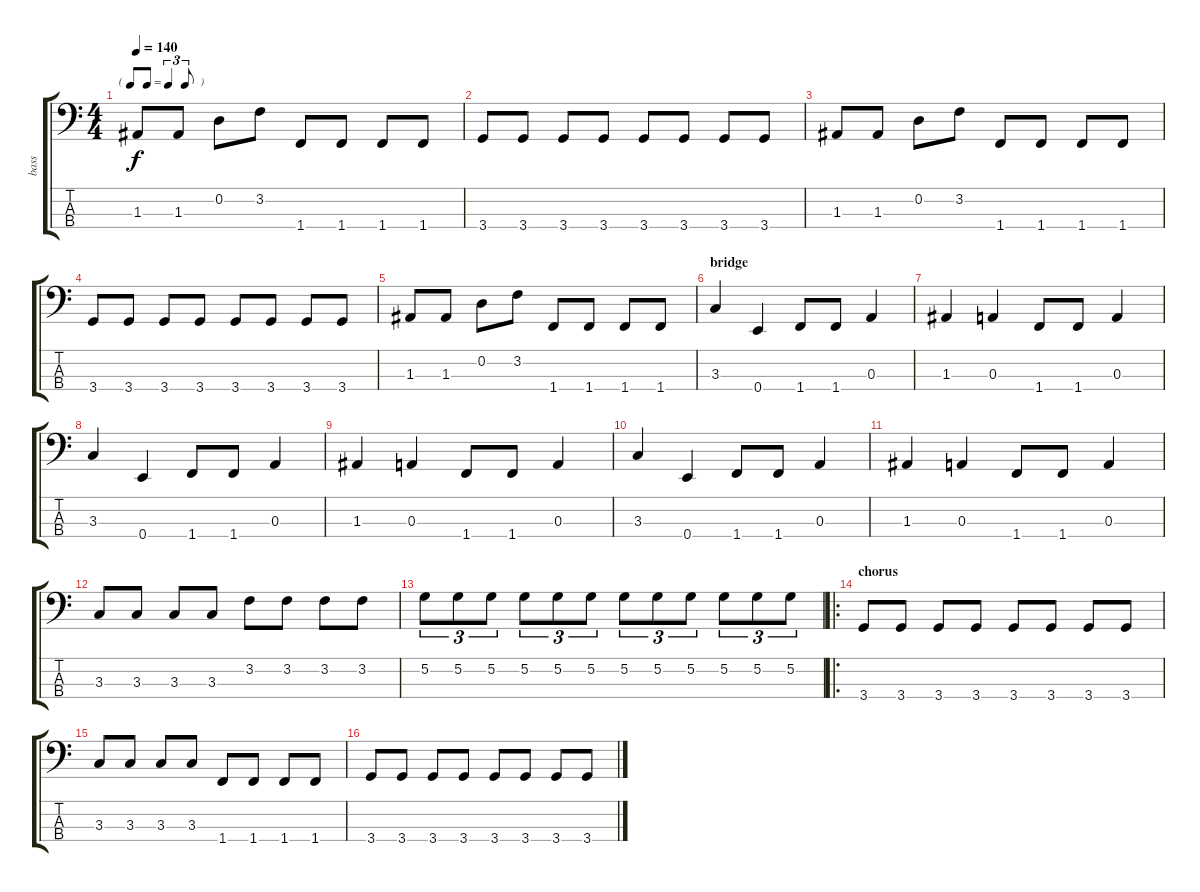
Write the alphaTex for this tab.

\track ("bass" "bass") {instrument electricbassfinger}
\staff {score tabs}
\tuning (G2 D2 A1 E1) {hide}
\ts (4 4)
\tf triplet8th
\tempo 140
\clef f4
\ks c
1.3.8{dy f} 1.3.8 0.2.8 3.2.8 1.4.8 1.4.8 1.4.8 1.4.8 |
3.4.8 3.4.8 3.4.8 3.4.8 3.4.8 3.4.8 3.4.8 3.4.8 |
1.3.8 1.3.8 0.2.8 3.2.8 1.4.8 1.4.8 1.4.8 1.4.8 |
3.4.8 3.4.8 3.4.8 3.4.8 3.4.8 3.4.8 3.4.8 3.4.8 |
1.3.8 1.3.8 0.2.8 3.2.8 1.4.8 1.4.8 1.4.8 1.4.8 |
\section ("" "bridge")
3.3.4 0.4.4 1.4.8 1.4.8 0.3.4 |
1.3.4 0.3.4 1.4.8 1.4.8 0.3.4 |
3.3.4 0.4.4 1.4.8 1.4.8 0.3.4 |
1.3.4 0.3.4 1.4.8 1.4.8 0.3.4 |
3.3.4 0.4.4 1.4.8 1.4.8 0.3.4 |
1.3.4 0.3.4 1.4.8 1.4.8 0.3.4 |
3.3.8 3.3.8 3.3.8 3.3.8 3.2.8 3.2.8 3.2.8 3.2.8 |
5.2.8{tu (3 2)} 5.2.8{tu (3 2)} 5.2.8{tu (3 2)} 5.2.8{tu (3 2)} 5.2.8{tu (3 2)} 5.2.8{tu (3 2)} 5.2.8{tu (3 2)} 5.2.8{tu (3 2)} 5.2.8{tu (3 2)} 5.2.8{tu (3 2)} 5.2.8{tu (3 2)} 5.2.8{tu (3 2)} |
\ro
\section ("" "chorus")
3.4.8 3.4.8 3.4.8 3.4.8 3.4.8 3.4.8 3.4.8 3.4.8 |
3.3.8 3.3.8 3.3.8 3.3.8 1.4.8 1.4.8 1.4.8 1.4.8 |
3.4.8 3.4.8 3.4.8 3.4.8 3.4.8 3.4.8 3.4.8 3.4.8
